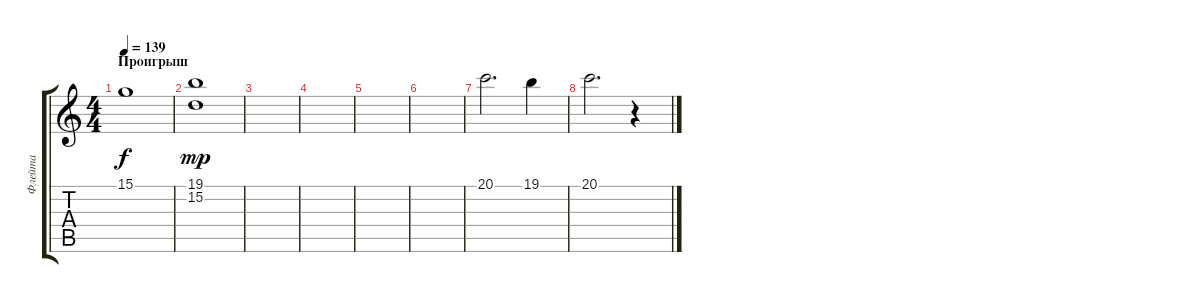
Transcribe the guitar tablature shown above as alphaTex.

\track ("Флейта" "Флейта") {instrument flute}
\staff {score tabs}
\tuning (E4 B3 G3 D3 A2 E2) {hide}
\ts (4 4)
\section ("" "Проигрыш ")
\tempo 139
\clef g2
\ks c
15.1.1{dy f} |
(19.1 15.2).1{dy mp} |
|
|
|
|
20.1.2{d} 19.1.4 |
20.1.2{d} r.4
